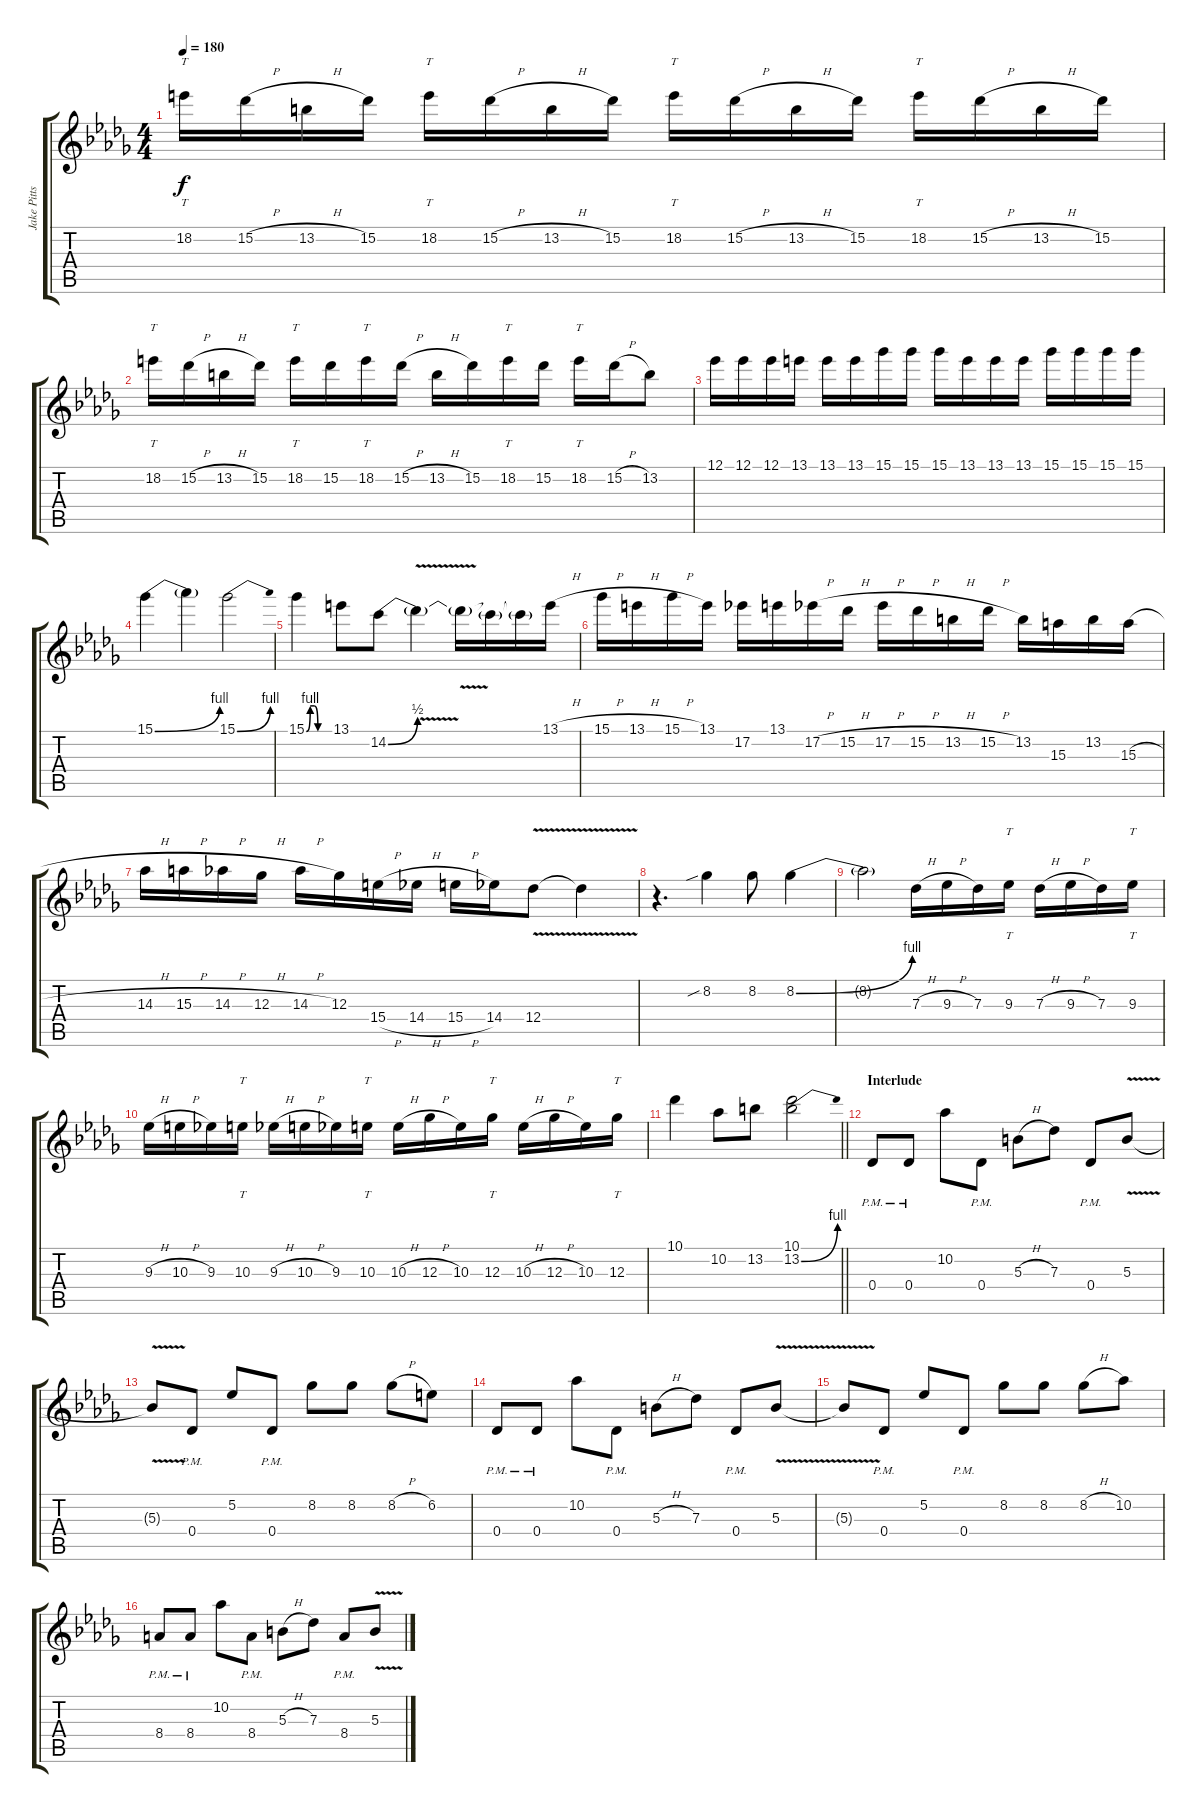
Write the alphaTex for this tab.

\track ("Jake Pitts" "Jake Pitts") {instrument distortionguitar}
\staff {score tabs}
\tuning (Eb4 Bb3 Gb3 Db3 Ab2 Db2) {hide}
\ts (4 4)
\tempo 180
\clef g2
\ks db
18.2.16{tt dy f} 15.2{h}.16 13.2{h}.16 15.2.16 18.2.16{tt} 15.2{h}.16 13.2{h}.16 15.2.16 18.2.16{tt} 15.2{h}.16 13.2{h}.16 15.2.16 18.2.16{tt} 15.2{h}.16 13.2{h}.16 15.2.16 |
18.2.16{tt} 15.2{h}.16 13.2{h}.16 15.2.16 18.2.16{tt} 15.2.16 18.2.16{tt} 15.2{h}.16 13.2{h}.16 15.2.16 18.2.16{tt} 15.2.16 18.2.16{tt} 15.2{h}.16 13.2.8 |
12.1.16 12.1.16 12.1.16 13.1.16 13.1.16 13.1.16 15.1.16 15.1.16 15.1.16 13.1.16 13.1.16 13.1.16 15.1.16 15.1.16 15.1.16 15.1.16 |
15.1{be (bend 0 0 60 4)}.4 15.1{t}.4 15.1{be (bend 0 0 60 4)}.2 |
15.1{be (custom 0 0 10 4 20 4 30 0 60 0)}.4 13.1.8 14.2{be (bend 0 0 60 2)}.8 14.2{v t}.4 14.2{t}.16 14.2{t}.16 14.2{t}.16 13.1{h}.16 |
15.1{h}.16 13.1{h}.16 15.1{h}.16 13.1.16 17.2.16 13.1.16 17.2{h}.16 15.2{h}.16 17.2{h}.16 15.2{h}.16 13.2{h}.16 15.2{h}.16 13.2.16 15.3.16 13.2.16 15.3{h}.16 |
14.3{h}.16 15.3{h}.16 14.3{h}.16 12.3{h}.16 14.3{h}.16 12.3.16 15.4{h}.16 14.4{h}.16 15.4{h}.16 14.4.16 12.4{v}.8 12.4{t}.4 |
r.4{d} 8.2{sib}.4 8.2.8 8.2{be (bend 0 0 60 4)}.4 |
8.2{t}.2 7.3{h}.16 9.3{h}.16 7.3.16 9.3.16{tt} 7.3{h}.16 9.3{h}.16 7.3.16 9.3.16{tt} |
9.3{h}.16 10.3{h}.16 9.3.16 10.3.16{tt} 9.3{h}.16 10.3{h}.16 9.3.16 10.3.16{tt} 10.3{h}.16 12.3{h}.16 10.3.16 12.3.16{tt} 10.3{h}.16 12.3{h}.16 10.3.16 12.3.16{tt} |
\barLineRight lightlight
10.1.4 10.2.8 13.2.8 (10.1 13.2{be (bend 0 0 60 4)}).2 |
\section ("" "Interlude")
0.4{pm}.8 0.4{pm}.8 10.2.8 0.4{pm}.8 5.3{h}.8 7.3.8 0.4{pm}.8 5.3{v}.8 |
5.3{v t}.8 0.4{pm}.8 5.2.8 0.4{pm}.8 8.2.8 8.2.8 8.2{h}.8 6.2.8 |
0.4{pm}.8 0.4{pm}.8 10.2.8 0.4{pm}.8 5.3{h}.8 7.3.8 0.4{pm}.8 5.3{v}.8 |
5.3{v t}.8 0.4{pm}.8 5.2.8 0.4{pm}.8 8.2.8 8.2.8 8.2{h}.8 10.2.8 |
8.4{pm}.8 8.4{pm}.8 10.2.8 8.4{pm}.8 5.3{h}.8 7.3.8 8.4{pm}.8 5.3{v}.8
